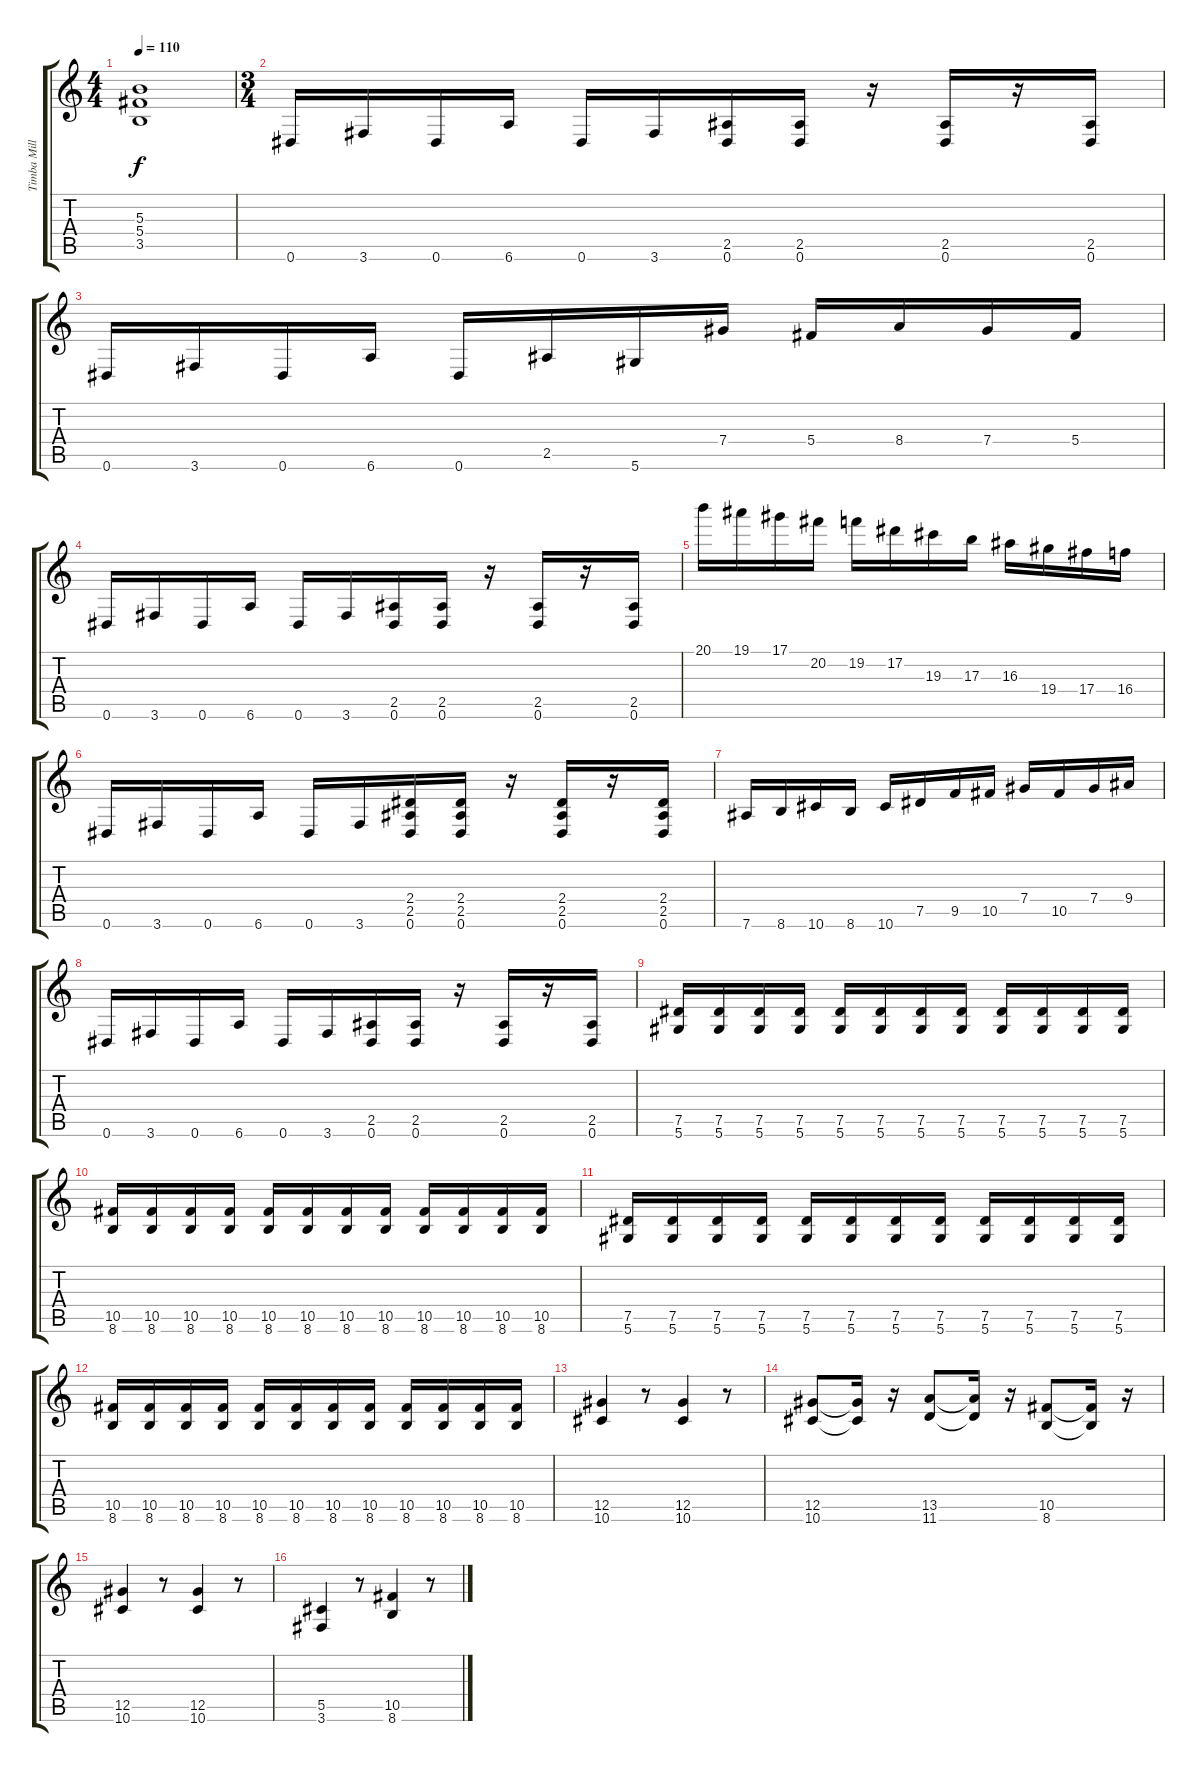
\track ("Timba Millar" "Timba Mill") {instrument distortionguitar}
\staff {score tabs}
\tuning (Eb4 Bb3 Gb3 Db3 Ab2 Eb2) {hide}
\ts (4 4)
\tempo 110
\clef g2
\ks c
(5.3{t} 5.4{t} 3.5{t}).1{dy f} |
\ts (3 4)
0.6.16 3.6.16 0.6.16 6.6.16 0.6.16 3.6.16 (2.5 0.6).16 (2.5 0.6).16 r.16 (2.5 0.6).16 r.16 (2.5 0.6).16 |
0.6.16 3.6.16 0.6.16 6.6.16 0.6.16 2.5.16 5.6.16 7.4.16 5.4.16 8.4.16 7.4.16 5.4.16 |
0.6.16 3.6.16 0.6.16 6.6.16 0.6.16 3.6.16 (2.5 0.6).16 (2.5 0.6).16 r.16 (2.5 0.6).16 r.16 (2.5 0.6).16 |
20.1.16 19.1.16 17.1.16 20.2.16 19.2.16 17.2.16 19.3.16 17.3.16 16.3.16 19.4.16 17.4.16 16.4.16 |
0.6.16 3.6.16 0.6.16 6.6.16 0.6.16 3.6.16 (2.4 2.5 0.6).16 (2.4 2.5 0.6).16 r.16 (2.4 2.5 0.6).16 r.16 (2.4 2.5 0.6).16 |
7.6.16 8.6.16 10.6.16 8.6.16 10.6.16 7.5.16 9.5.16 10.5.16 7.4.16 10.5.16 7.4.16 9.4.16 |
0.6.16 3.6.16 0.6.16 6.6.16 0.6.16 3.6.16 (2.5 0.6).16 (2.5 0.6).16 r.16 (2.5 0.6).16 r.16 (2.5 0.6).16 |
(7.5 5.6).16 (7.5 5.6).16 (7.5 5.6).16 (7.5 5.6).16 (7.5 5.6).16 (7.5 5.6).16 (7.5 5.6).16 (7.5 5.6).16 (7.5 5.6).16 (7.5 5.6).16 (7.5 5.6).16 (7.5 5.6).16 |
(10.5 8.6).16 (10.5 8.6).16 (10.5 8.6).16 (10.5 8.6).16 (10.5 8.6).16 (10.5 8.6).16 (10.5 8.6).16 (10.5 8.6).16 (10.5 8.6).16 (10.5 8.6).16 (10.5 8.6).16 (10.5 8.6).16 |
(7.5 5.6).16 (7.5 5.6).16 (7.5 5.6).16 (7.5 5.6).16 (7.5 5.6).16 (7.5 5.6).16 (7.5 5.6).16 (7.5 5.6).16 (7.5 5.6).16 (7.5 5.6).16 (7.5 5.6).16 (7.5 5.6).16 |
(10.5 8.6).16 (10.5 8.6).16 (10.5 8.6).16 (10.5 8.6).16 (10.5 8.6).16 (10.5 8.6).16 (10.5 8.6).16 (10.5 8.6).16 (10.5 8.6).16 (10.5 8.6).16 (10.5 8.6).16 (10.5 8.6).16 |
(12.5 10.6).4 r.8 (12.5 10.6).4 r.8 |
(12.5 10.6).8 (12.5{t} 10.6{t}).16 r.16 (13.5 11.6).8 (13.5{t} 11.6{t}).16 r.16 (10.5 8.6).8 (10.5{t} 8.6{t}).16 r.16 |
(12.5 10.6).4 r.8 (12.5 10.6).4 r.8 |
(5.5 3.6).4 r.8 (10.5 8.6).4 r.8
